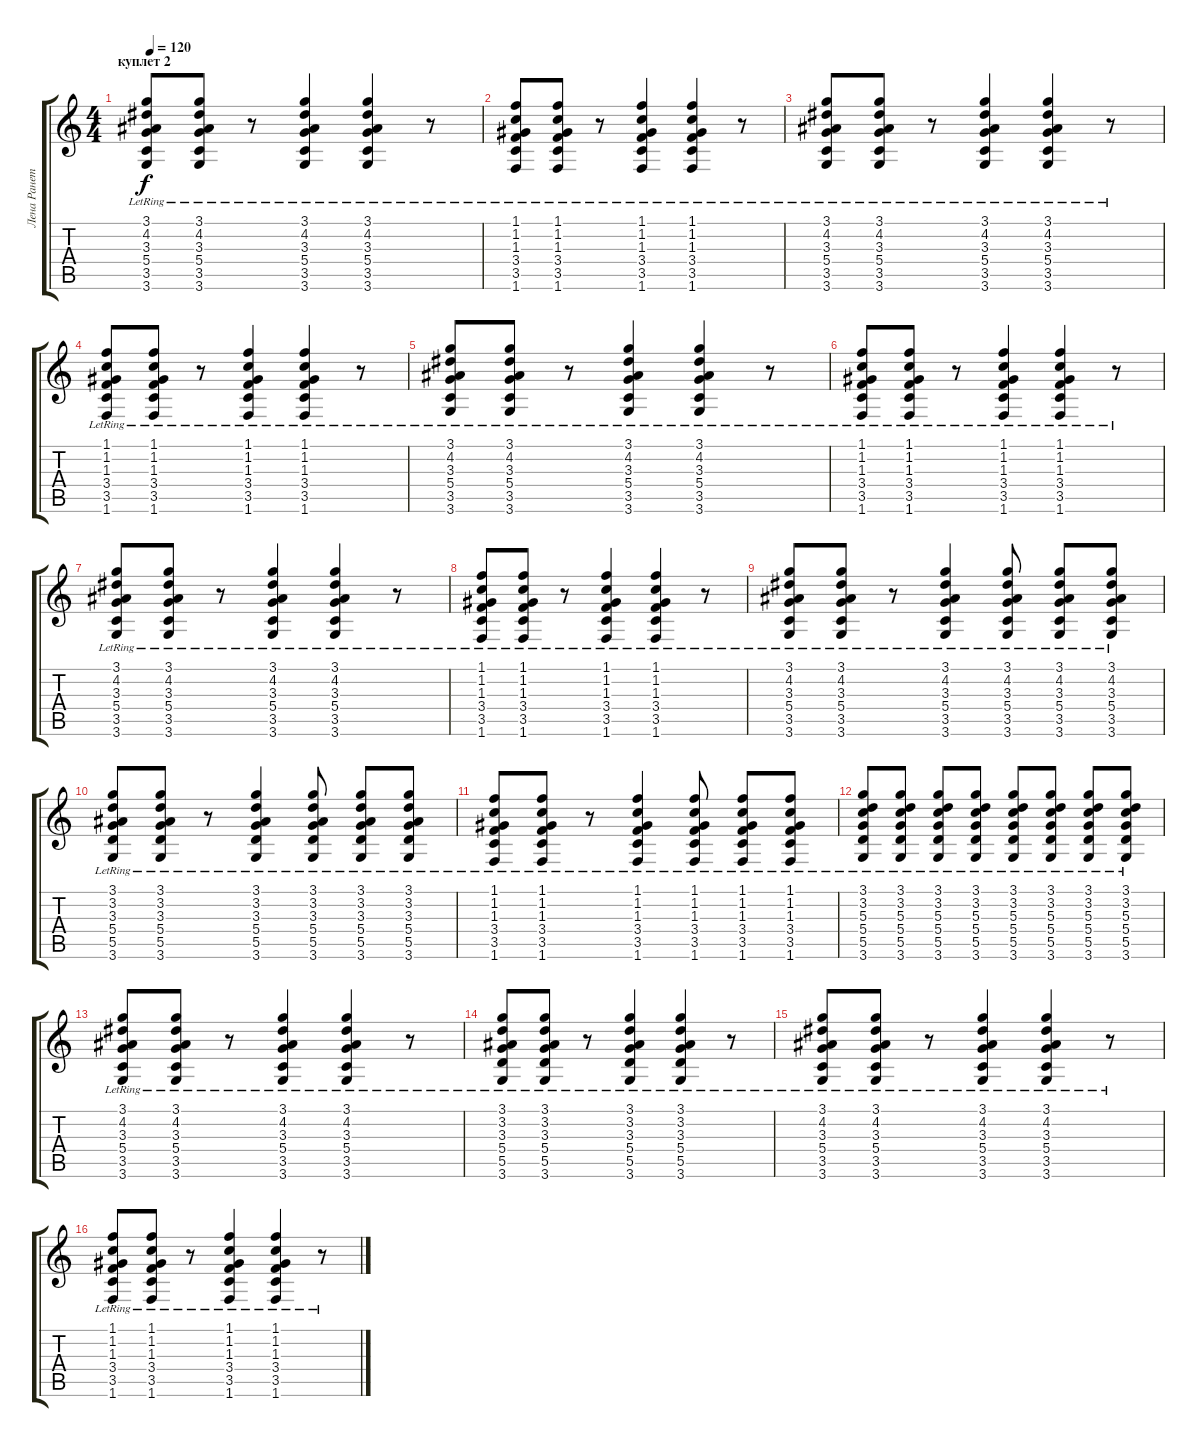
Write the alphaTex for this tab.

\track ("Лена Ранетка" "Лена Ранет") {instrument acousticguitarsteel}
\staff {score tabs}
\tuning (E4 B3 G3 D3 A2 E2) {hide}
\ts (4 4)
\section ("" "куплет 2")
\tempo 120
\clef g2
\ks c
(3.1{lr} 4.2{lr} 3.3{lr} 5.4{lr} 3.5{lr} 3.6{lr}).8{dy f} (3.1{lr} 4.2{lr} 3.3{lr} 5.4{lr} 3.5{lr} 3.6{lr}).8 r.8 (3.1{lr} 4.2{lr} 3.3{lr} 5.4{lr} 3.5{lr} 3.6{lr}).4 (3.1{lr} 4.2{lr} 3.3{lr} 5.4{lr} 3.5{lr} 3.6{lr}).4 r.8 |
(1.1{lr} 1.2{lr} 1.3{lr} 3.4{lr} 3.5{lr} 1.6{lr}).8 (1.1{lr} 1.2{lr} 1.3{lr} 3.4{lr} 3.5{lr} 1.6{lr}).8 r.8 (1.1{lr} 1.2{lr} 1.3{lr} 3.4{lr} 3.5{lr} 1.6{lr}).4 (1.1{lr} 1.2{lr} 1.3{lr} 3.4{lr} 3.5{lr} 1.6{lr}).4 r.8 |
(3.1{lr} 4.2{lr} 3.3{lr} 5.4{lr} 3.5{lr} 3.6{lr}).8 (3.1{lr} 4.2{lr} 3.3{lr} 5.4{lr} 3.5{lr} 3.6{lr}).8 r.8 (3.1{lr} 4.2{lr} 3.3{lr} 5.4{lr} 3.5{lr} 3.6{lr}).4 (3.1{lr} 4.2{lr} 3.3{lr} 5.4{lr} 3.5{lr} 3.6{lr}).4 r.8 |
(1.1{lr} 1.2{lr} 1.3{lr} 3.4{lr} 3.5{lr} 1.6{lr}).8 (1.1{lr} 1.2{lr} 1.3{lr} 3.4{lr} 3.5{lr} 1.6{lr}).8 r.8 (1.1{lr} 1.2{lr} 1.3{lr} 3.4{lr} 3.5{lr} 1.6{lr}).4 (1.1{lr} 1.2{lr} 1.3{lr} 3.4{lr} 3.5{lr} 1.6{lr}).4 r.8 |
(3.1{lr} 4.2{lr} 3.3{lr} 5.4{lr} 3.5{lr} 3.6{lr}).8 (3.1{lr} 4.2{lr} 3.3{lr} 5.4{lr} 3.5{lr} 3.6{lr}).8 r.8 (3.1{lr} 4.2{lr} 3.3{lr} 5.4{lr} 3.5{lr} 3.6{lr}).4 (3.1{lr} 4.2{lr} 3.3{lr} 5.4{lr} 3.5{lr} 3.6{lr}).4 r.8 |
(1.1{lr} 1.2{lr} 1.3{lr} 3.4{lr} 3.5{lr} 1.6{lr}).8 (1.1{lr} 1.2{lr} 1.3{lr} 3.4{lr} 3.5{lr} 1.6{lr}).8 r.8 (1.1{lr} 1.2{lr} 1.3{lr} 3.4{lr} 3.5{lr} 1.6{lr}).4 (1.1{lr} 1.2{lr} 1.3{lr} 3.4{lr} 3.5{lr} 1.6{lr}).4 r.8 |
(3.1{lr} 4.2{lr} 3.3{lr} 5.4{lr} 3.5{lr} 3.6{lr}).8 (3.1{lr} 4.2{lr} 3.3{lr} 5.4{lr} 3.5{lr} 3.6{lr}).8 r.8 (3.1{lr} 4.2{lr} 3.3{lr} 5.4{lr} 3.5{lr} 3.6{lr}).4 (3.1{lr} 4.2{lr} 3.3{lr} 5.4{lr} 3.5{lr} 3.6{lr}).4 r.8 |
(1.1{lr} 1.2{lr} 1.3{lr} 3.4{lr} 3.5{lr} 1.6{lr}).8 (1.1{lr} 1.2{lr} 1.3{lr} 3.4{lr} 3.5{lr} 1.6{lr}).8 r.8 (1.1{lr} 1.2{lr} 1.3{lr} 3.4{lr} 3.5{lr} 1.6{lr}).4 (1.1{lr} 1.2{lr} 1.3{lr} 3.4{lr} 3.5{lr} 1.6{lr}).4 r.8 |
(3.1{lr} 4.2{lr} 3.3{lr} 5.4{lr} 3.5{lr} 3.6{lr}).8 (3.1{lr} 4.2{lr} 3.3{lr} 5.4{lr} 3.5{lr} 3.6{lr}).8 r.8 (3.1{lr} 4.2{lr} 3.3{lr} 5.4{lr} 3.5{lr} 3.6{lr}).4 (3.1{lr} 4.2{lr} 3.3{lr} 5.4{lr} 3.5{lr} 3.6{lr}).8 (3.1{lr} 4.2{lr} 3.3{lr} 5.4{lr} 3.5{lr} 3.6{lr}).8 (3.1{lr} 4.2{lr} 3.3{lr} 5.4{lr} 3.5{lr} 3.6{lr}).8 |
(3.1{lr} 3.2{lr} 3.3{lr} 5.4{lr} 5.5{lr} 3.6{lr}).8 (3.1{lr} 3.2{lr} 3.3{lr} 5.4{lr} 5.5{lr} 3.6{lr}).8 r.8 (3.1{lr} 3.2{lr} 3.3{lr} 5.4{lr} 5.5{lr} 3.6{lr}).4 (3.1{lr} 3.2{lr} 3.3{lr} 5.4{lr} 5.5{lr} 3.6{lr}).8 (3.1{lr} 3.2{lr} 3.3{lr} 5.4{lr} 5.5{lr} 3.6{lr}).8 (3.1{lr} 3.2{lr} 3.3{lr} 5.4{lr} 5.5{lr} 3.6{lr}).8 |
(1.1{lr} 1.2{lr} 1.3{lr} 3.4{lr} 3.5{lr} 1.6{lr}).8 (1.1{lr} 1.2{lr} 1.3{lr} 3.4{lr} 3.5{lr} 1.6{lr}).8 r.8 (1.1{lr} 1.2{lr} 1.3{lr} 3.4{lr} 3.5{lr} 1.6{lr}).4 (1.1{lr} 1.2{lr} 1.3{lr} 3.4{lr} 3.5{lr} 1.6{lr}).8 (1.1{lr} 1.2{lr} 1.3{lr} 3.4{lr} 3.5{lr} 1.6{lr}).8 (1.1{lr} 1.2{lr} 1.3{lr} 3.4{lr} 3.5{lr} 1.6{lr}).8 |
(3.1{lr} 3.2{lr} 5.3{lr} 5.4{lr} 5.5{lr} 3.6{lr}).8 (3.1{lr} 3.2{lr} 5.3{lr} 5.4{lr} 5.5{lr} 3.6{lr}).8 (3.1{lr} 3.2{lr} 5.3{lr} 5.4{lr} 5.5{lr} 3.6{lr}).8 (3.1{lr} 3.2{lr} 5.3{lr} 5.4{lr} 5.5{lr} 3.6{lr}).8 (3.1{lr} 3.2{lr} 5.3{lr} 5.4{lr} 5.5{lr} 3.6{lr}).8 (3.1{lr} 3.2{lr} 5.3{lr} 5.4{lr} 5.5{lr} 3.6{lr}).8 (3.1{lr} 3.2{lr} 5.3{lr} 5.4{lr} 5.5{lr} 3.6{lr}).8 (3.1{lr} 3.2{lr} 5.3{lr} 5.4{lr} 5.5{lr} 3.6{lr}).8 |
(3.1{lr} 4.2{lr} 3.3{lr} 5.4{lr} 3.5{lr} 3.6{lr}).8 (3.1{lr} 4.2{lr} 3.3{lr} 5.4{lr} 3.5{lr} 3.6{lr}).8 r.8 (3.1{lr} 4.2{lr} 3.3{lr} 5.4{lr} 3.5{lr} 3.6{lr}).4 (3.1{lr} 4.2{lr} 3.3{lr} 5.4{lr} 3.5{lr} 3.6{lr}).4 r.8 |
(3.1{lr} 3.2{lr} 3.3{lr} 5.4{lr} 5.5{lr} 3.6{lr}).8 (3.1{lr} 3.2{lr} 3.3{lr} 5.4{lr} 5.5{lr} 3.6{lr}).8 r.8 (3.1{lr} 3.2{lr} 3.3{lr} 5.4{lr} 5.5{lr} 3.6{lr}).4 (3.1{lr} 3.2{lr} 3.3{lr} 5.4{lr} 5.5{lr} 3.6{lr}).4 r.8 |
(3.1{lr} 4.2{lr} 3.3{lr} 5.4{lr} 3.5{lr} 3.6{lr}).8 (3.1{lr} 4.2{lr} 3.3{lr} 5.4{lr} 3.5{lr} 3.6{lr}).8 r.8 (3.1{lr} 4.2{lr} 3.3{lr} 5.4{lr} 3.5{lr} 3.6{lr}).4 (3.1{lr} 4.2{lr} 3.3{lr} 5.4{lr} 3.5{lr} 3.6{lr}).4 r.8 |
(1.1{lr} 1.2{lr} 1.3{lr} 3.4{lr} 3.5{lr} 1.6{lr}).8 (1.1{lr} 1.2{lr} 1.3{lr} 3.4{lr} 3.5{lr} 1.6{lr}).8 r.8 (1.1{lr} 1.2{lr} 1.3{lr} 3.4{lr} 3.5{lr} 1.6{lr}).4 (1.1{lr} 1.2{lr} 1.3{lr} 3.4{lr} 3.5{lr} 1.6{lr}).4 r.8
